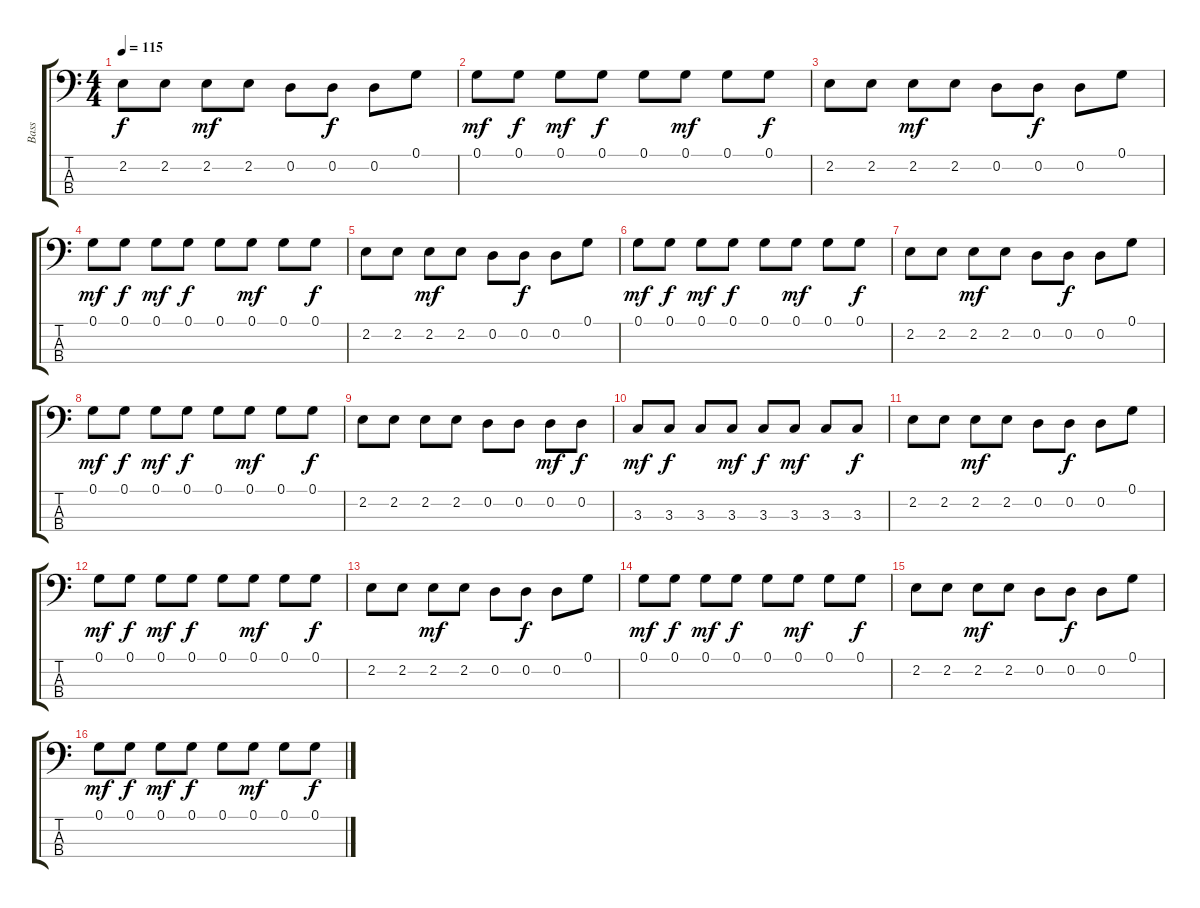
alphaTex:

\track ("Bass" "Bass") {instrument electricbasspick}
\staff {score tabs}
\tuning (G2 D2 A1 E1) {hide}
\ts (4 4)
\tempo 115
\clef f4
\ks c
2.2.8{dy f instrument electricbasspick} 2.2.8 2.2.8{dy mf} 2.2.8 0.2.8 0.2.8{dy f} 0.2.8 0.1.8 |
0.1.8{dy mf} 0.1.8{dy f} 0.1.8{dy mf} 0.1.8{dy f} 0.1.8 0.1.8{dy mf} 0.1.8 0.1.8{dy f} |
2.2.8 2.2.8 2.2.8{dy mf} 2.2.8 0.2.8 0.2.8{dy f} 0.2.8 0.1.8 |
0.1.8{dy mf} 0.1.8{dy f} 0.1.8{dy mf} 0.1.8{dy f} 0.1.8 0.1.8{dy mf} 0.1.8 0.1.8{dy f} |
2.2.8 2.2.8 2.2.8{dy mf} 2.2.8 0.2.8 0.2.8{dy f} 0.2.8 0.1.8 |
0.1.8{dy mf} 0.1.8{dy f} 0.1.8{dy mf} 0.1.8{dy f} 0.1.8 0.1.8{dy mf} 0.1.8 0.1.8{dy f} |
2.2.8 2.2.8 2.2.8{dy mf} 2.2.8 0.2.8 0.2.8{dy f} 0.2.8 0.1.8 |
0.1.8{dy mf} 0.1.8{dy f} 0.1.8{dy mf} 0.1.8{dy f} 0.1.8 0.1.8{dy mf} 0.1.8 0.1.8{dy f} |
2.2.8 2.2.8 2.2.8 2.2.8 0.2.8 0.2.8 0.2.8{dy mf} 0.2.8{dy f} |
3.3.8{dy mf} 3.3.8{dy f} 3.3.8 3.3.8{dy mf} 3.3.8{dy f} 3.3.8{dy mf} 3.3.8 3.3.8{dy f} |
2.2.8 2.2.8 2.2.8{dy mf} 2.2.8 0.2.8 0.2.8{dy f} 0.2.8 0.1.8 |
0.1.8{dy mf} 0.1.8{dy f} 0.1.8{dy mf} 0.1.8{dy f} 0.1.8 0.1.8{dy mf} 0.1.8 0.1.8{dy f} |
2.2.8 2.2.8 2.2.8{dy mf} 2.2.8 0.2.8 0.2.8{dy f} 0.2.8 0.1.8 |
0.1.8{dy mf} 0.1.8{dy f} 0.1.8{dy mf} 0.1.8{dy f} 0.1.8 0.1.8{dy mf} 0.1.8 0.1.8{dy f} |
2.2.8 2.2.8 2.2.8{dy mf} 2.2.8 0.2.8 0.2.8{dy f} 0.2.8 0.1.8 |
0.1.8{dy mf} 0.1.8{dy f} 0.1.8{dy mf} 0.1.8{dy f} 0.1.8 0.1.8{dy mf} 0.1.8 0.1.8{dy f}
